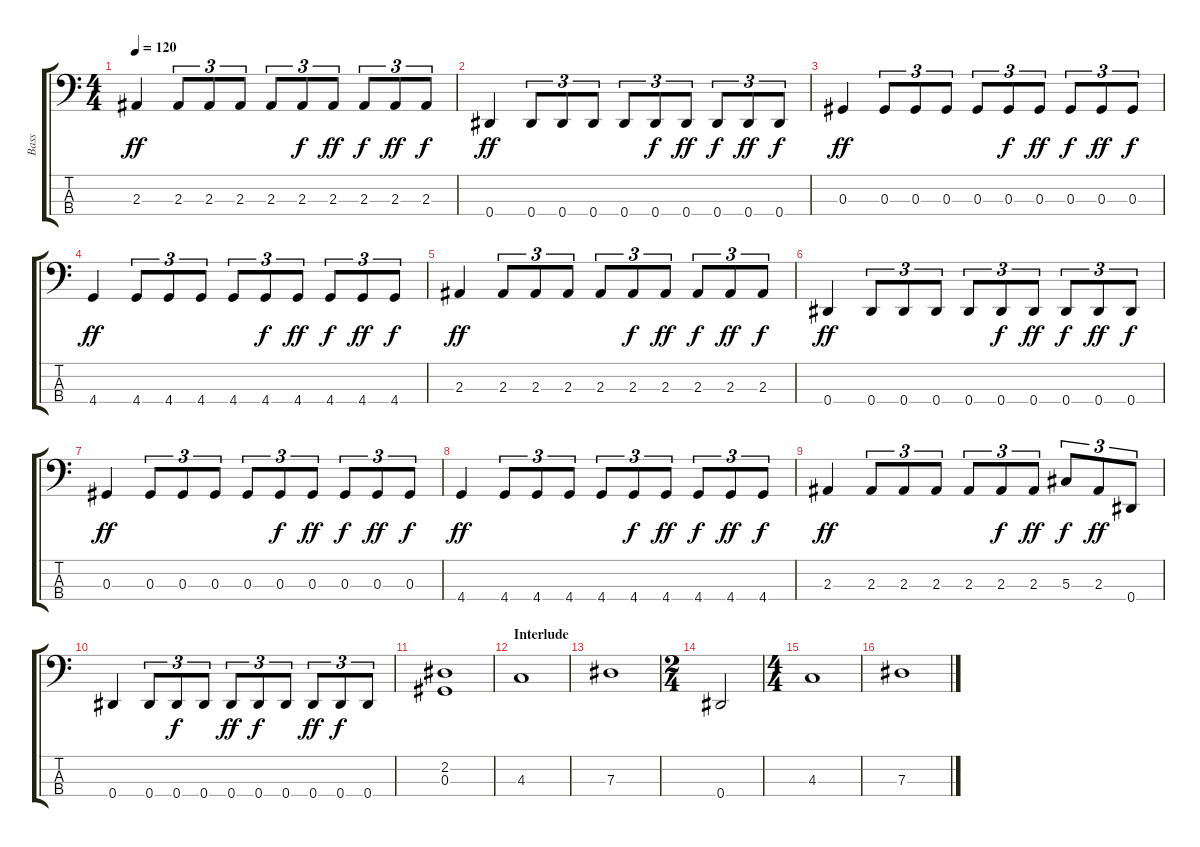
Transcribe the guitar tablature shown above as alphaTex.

\track ("Bass" "Bass") {instrument electricbassfinger}
\staff {score tabs}
\tuning (Gb2 Db2 Ab1 Eb1) {hide}
\ts (4 4)
\tempo 120
\clef f4
\ks c
2.3.4{dy ff} 2.3.8{tu (3 2)} 2.3.8{tu (3 2)} 2.3.8{tu (3 2)} 2.3.8{tu (3 2)} 2.3.8{tu (3 2) dy f} 2.3.8{tu (3 2) dy ff} 2.3.8{tu (3 2) dy f} 2.3.8{tu (3 2) dy ff} 2.3.8{tu (3 2) dy f} |
0.4.4{dy ff} 0.4.8{tu (3 2)} 0.4.8{tu (3 2)} 0.4.8{tu (3 2)} 0.4.8{tu (3 2)} 0.4.8{tu (3 2) dy f} 0.4.8{tu (3 2) dy ff} 0.4.8{tu (3 2) dy f} 0.4.8{tu (3 2) dy ff} 0.4.8{tu (3 2) dy f} |
0.3.4{dy ff} 0.3.8{tu (3 2)} 0.3.8{tu (3 2)} 0.3.8{tu (3 2)} 0.3.8{tu (3 2)} 0.3.8{tu (3 2) dy f} 0.3.8{tu (3 2) dy ff} 0.3.8{tu (3 2) dy f} 0.3.8{tu (3 2) dy ff} 0.3.8{tu (3 2) dy f} |
4.4.4{dy ff} 4.4.8{tu (3 2)} 4.4.8{tu (3 2)} 4.4.8{tu (3 2)} 4.4.8{tu (3 2)} 4.4.8{tu (3 2) dy f} 4.4.8{tu (3 2) dy ff} 4.4.8{tu (3 2) dy f} 4.4.8{tu (3 2) dy ff} 4.4.8{tu (3 2) dy f} |
2.3.4{dy ff} 2.3.8{tu (3 2)} 2.3.8{tu (3 2)} 2.3.8{tu (3 2)} 2.3.8{tu (3 2)} 2.3.8{tu (3 2) dy f} 2.3.8{tu (3 2) dy ff} 2.3.8{tu (3 2) dy f} 2.3.8{tu (3 2) dy ff} 2.3.8{tu (3 2) dy f} |
0.4.4{dy ff} 0.4.8{tu (3 2)} 0.4.8{tu (3 2)} 0.4.8{tu (3 2)} 0.4.8{tu (3 2)} 0.4.8{tu (3 2) dy f} 0.4.8{tu (3 2) dy ff} 0.4.8{tu (3 2) dy f} 0.4.8{tu (3 2) dy ff} 0.4.8{tu (3 2) dy f} |
0.3.4{dy ff} 0.3.8{tu (3 2)} 0.3.8{tu (3 2)} 0.3.8{tu (3 2)} 0.3.8{tu (3 2)} 0.3.8{tu (3 2) dy f} 0.3.8{tu (3 2) dy ff} 0.3.8{tu (3 2) dy f} 0.3.8{tu (3 2) dy ff} 0.3.8{tu (3 2) dy f} |
4.4.4{dy ff} 4.4.8{tu (3 2)} 4.4.8{tu (3 2)} 4.4.8{tu (3 2)} 4.4.8{tu (3 2)} 4.4.8{tu (3 2) dy f} 4.4.8{tu (3 2) dy ff} 4.4.8{tu (3 2) dy f} 4.4.8{tu (3 2) dy ff} 4.4.8{tu (3 2) dy f} |
2.3.4{dy ff} 2.3.8{tu (3 2)} 2.3.8{tu (3 2)} 2.3.8{tu (3 2)} 2.3.8{tu (3 2)} 2.3.8{tu (3 2) dy f} 2.3.8{tu (3 2) dy ff} 5.3.8{tu (3 2) dy f} 2.3.8{tu (3 2) dy ff} 0.4.8{tu (3 2)} |
0.4.4 0.4.8{tu (3 2)} 0.4.8{tu (3 2) dy f} 0.4.8{tu (3 2)} 0.4.8{tu (3 2) dy ff} 0.4.8{tu (3 2) dy f} 0.4.8{tu (3 2)} 0.4.8{tu (3 2) dy ff} 0.4.8{tu (3 2) dy f} 0.4.8{tu (3 2)} |
(2.2 0.3).1 |
\section ("" "Interlude")
4.3.1 |
7.3.1 |
\ts (2 4)
0.4.2 |
\ts (4 4)
4.3.1 |
7.3.1
